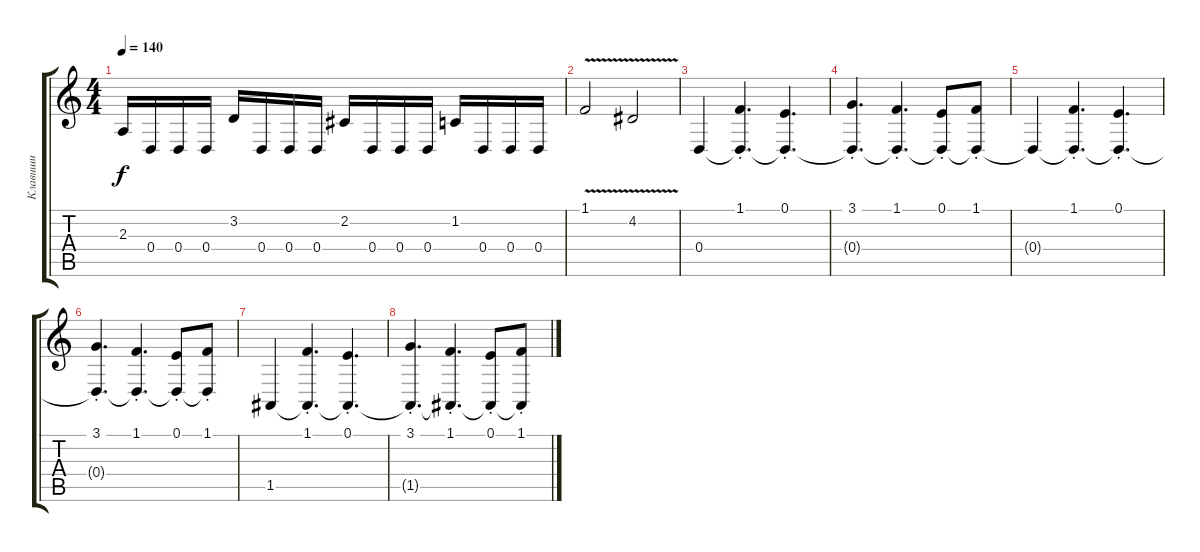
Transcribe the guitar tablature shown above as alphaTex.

\track ("Клавиши" "Клавиши") {instrument choiraahs}
\staff {score tabs}
\tuning (E4 B3 G3 D3 A2 E2) {hide}
\ts (4 4)
\tempo 140
\clef g2
\ks c
2.3.16{dy f} 0.4.16 0.4.16 0.4.16 3.2.16 0.4.16 0.4.16 0.4.16 2.2.16 0.4.16 0.4.16 0.4.16 1.2.16 0.4.16 0.4.16 0.4.16 |
1.1{v}.2 4.2{v}.2 |
0.4.4{volume 14 instrument choiraahs} (1.1{st} 0.4{t}).4{d} (0.1{st} 0.4{t}).4{d} |
(3.1{st} 0.4{t}).4{d} (1.1{st} 0.4{t}).4{d} (0.1{st} 0.4{t}).8 (1.1{st} 0.4{t}).8 |
0.4{t}.4 (1.1{st} 0.4{t}).4{d} (0.1{st} 0.4{t}).4{d} |
(3.1{st} 0.4{t}).4{d} (1.1{st} 0.4{t}).4{d} (0.1{st} 0.4{t}).8 (1.1{st} 0.4{t}).8 |
1.5.4 (1.1{st} 1.5{t}).4{d} (0.1{st} 1.5{t}).4{d} |
(3.1{st} 1.5{t}).4{d} (1.1{st} 1.5{t}).4{d} (0.1{st} 1.5{t}).8 (1.1{st} 1.5{t}).8
